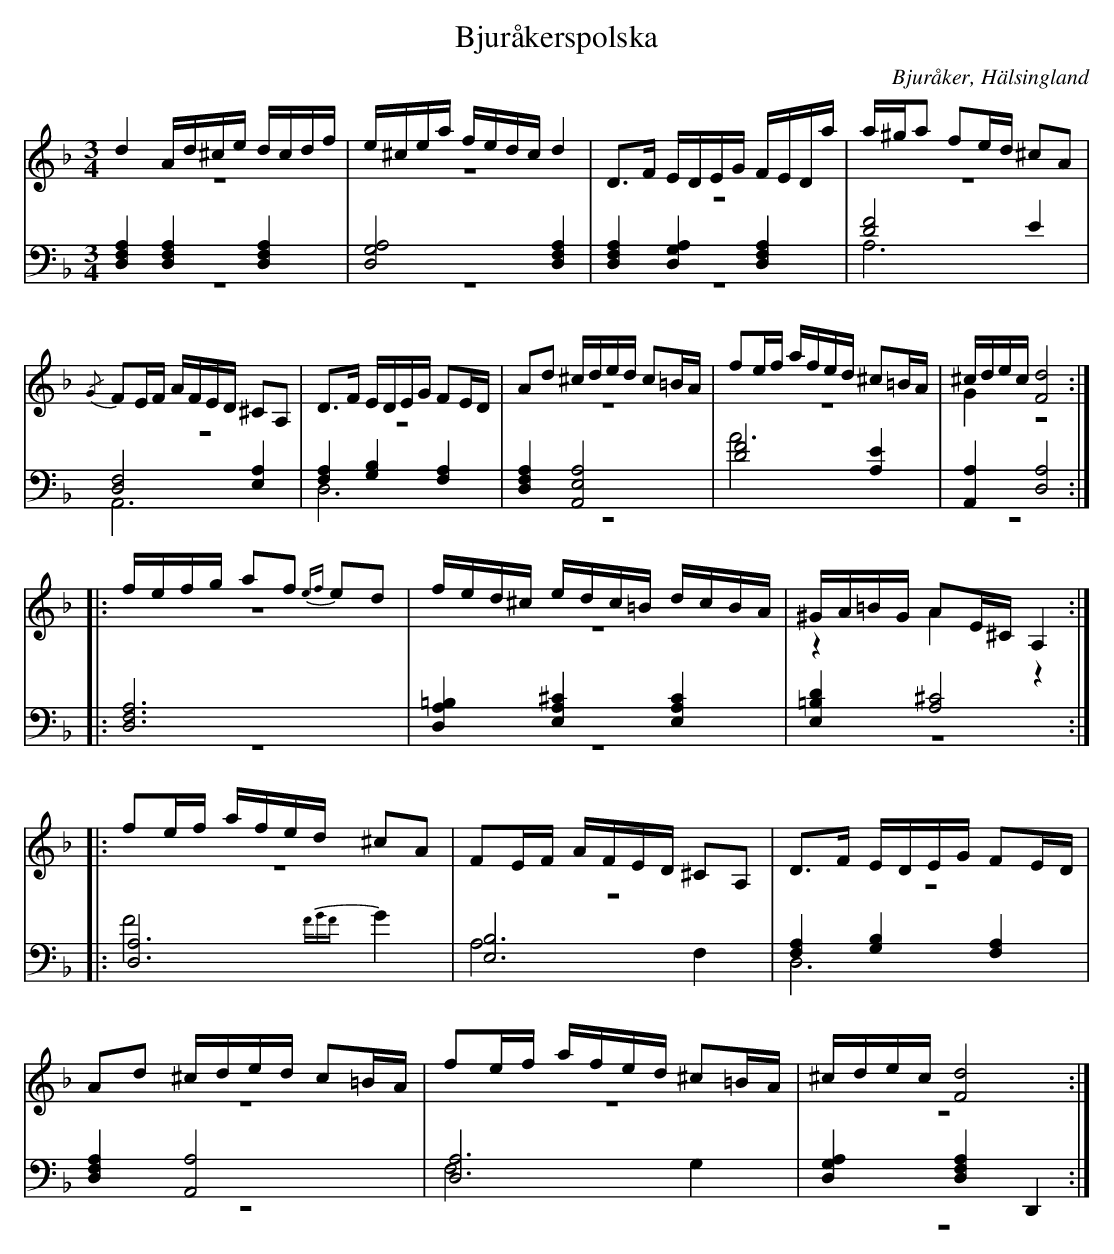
X:1
T: Bjuråkerspolska
O: Bjuråker, Hälsingland
M: 3/4
L: 1/16
K: Dm
V:1
V:2 merge
V:3
V:4 merge
V:1
d4 Ad^ce dcdf |e^cea fedc d4|D2>F2 EDEG FEDa|a^ga2 f2ed ^c2A2|
{/G}F2EF AFED ^C2A,2|D2>F2 EDEG F2ED|A2d2 ^cded c2=BA|f2ef afed ^c2=BA|^cdec [F8d8]:|
|:fefg a2f2 {ef}e2d2 |fed^c edc=B dcBA|^GA=BG A2E^C A,4:|
|:f2ef afed ^c2A2|F2EF AFED ^C2A,2|D2>F2 EDEG F2ED|
A2d2 ^cded c2=BA|f2ef afed ^c2=BA|^cdec [F8d8]:|
V:2
z12|z12|z12|z12|
z12|z12|z12|z12|G4 z8:|
|:z12|z12|z4 A4 z4:|
|:z12|z12|z12|
z12|z12|z12:|
V:3 clef=bass
[D,4F,4A,4] [D,4F,4A,4] [D,4F,4A,4]|[D,8G,8A,8] [D,4F,4A,4]|[D,4F,4A,4] [D,4G,4A,4] [D,4F,4A,4]|[D8F8] E4|
[D,8F,8] [E,4A,4]|[F,4A,4] [G,4B,4] [F,4A,4]|[D,4F,4A,4] [A,,8E,8A,8]|[D8F8] [A,4E4]|[A,,4A,4] [D,8A,8]:|
|:[D,12F,12A,12]|[D,4A,4=B,4] [E,4A,4^C4] [E,4A,4C4]|[E,4=B,4D4] [A,8^C8]:|
|:[D,12A,12]|[E,12B,12]|[F,4A,4] [G,4B,4] [F,4A,4]|
[D,4F,4A,4] [A,,8A,8]|[D,12A,12]|[D,4G,4A,4] [D,4F,4A,4] D,,4:|
V:4 clef=bass
z12|z12|z12|A,12|
A,,12|D,12|z12|A12|z12:|
|:z12|z12|z12:|
|:F8 {FGF}G4|A,8 F,4|D,12|
z12|F,8 G,4|z12:|
